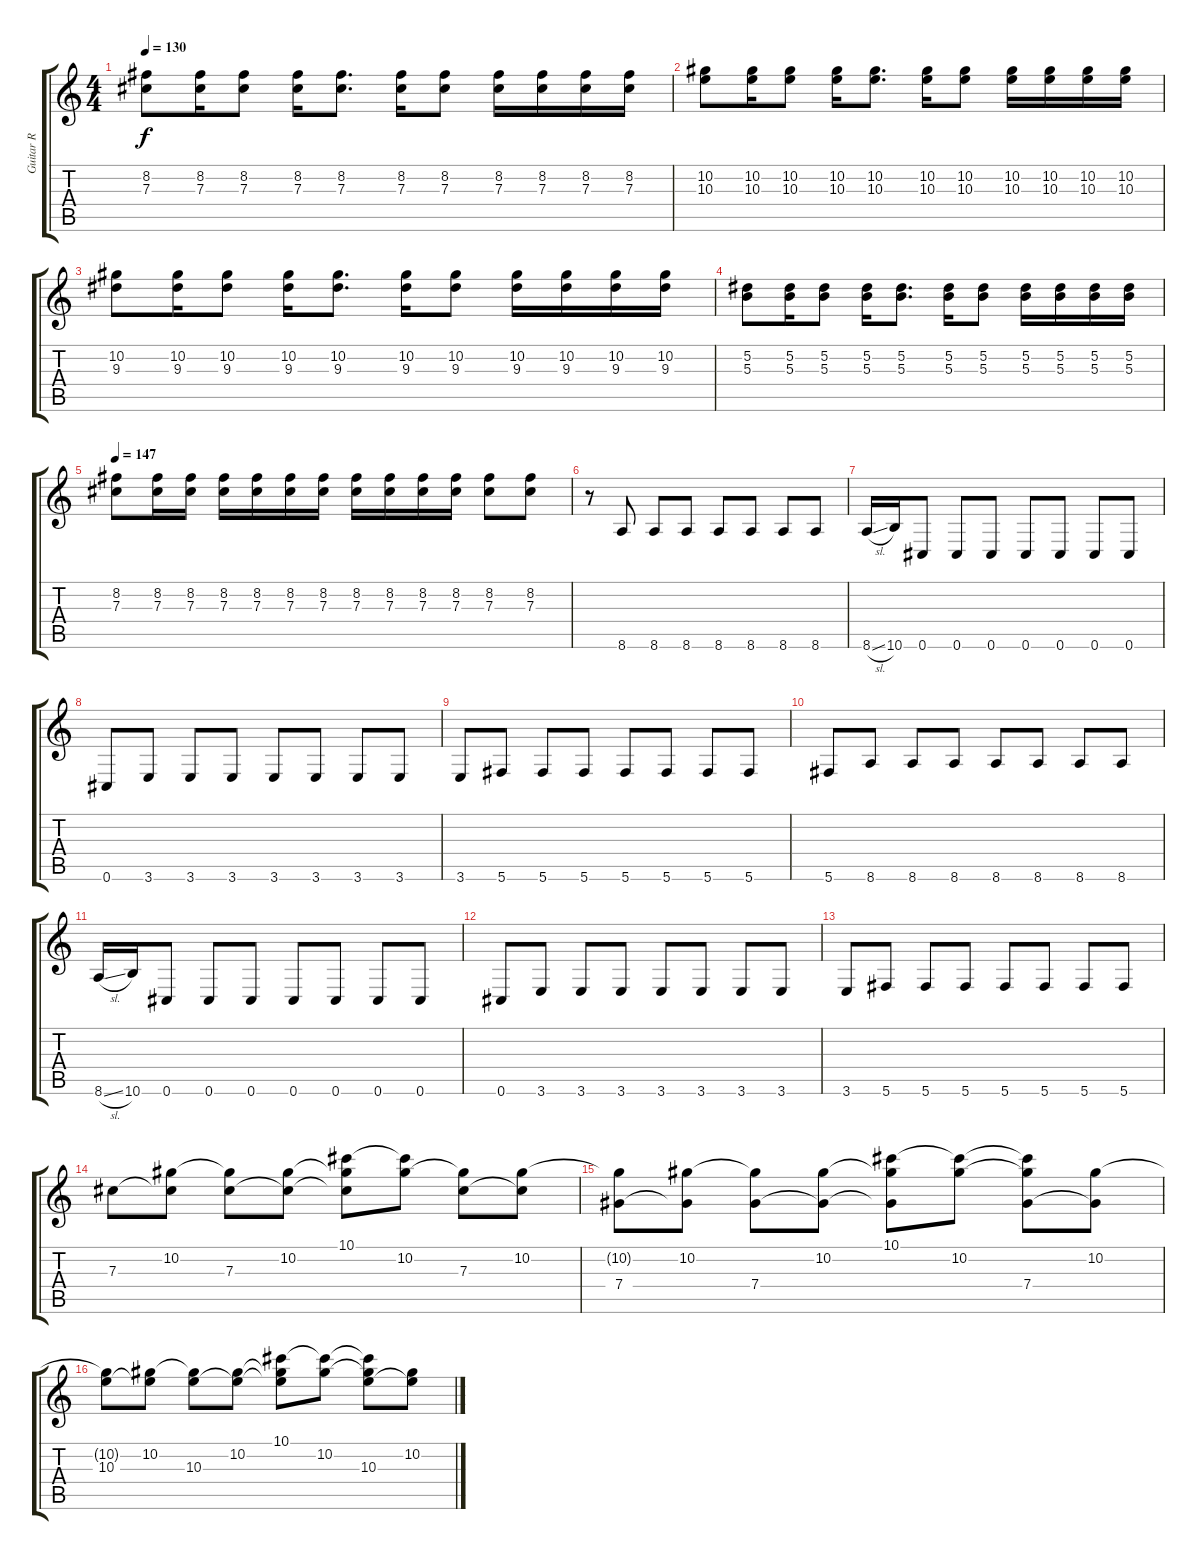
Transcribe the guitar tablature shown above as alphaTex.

\track ("Guitar R" "Guitar R") {instrument distortionguitar}
\staff {score tabs}
\tuning (Eb4 Bb3 Gb3 Db3 Ab2 Db2) {hide}
\ts (4 4)
\tempo 130
\clef g2
\ks c
(8.2 7.3).8{dy f} (8.2 7.3).16 (8.2 7.3).8 (8.2 7.3).16 (8.2 7.3).8{d} (8.2 7.3).16 (8.2 7.3).8 (8.2 7.3).16 (8.2 7.3).16 (8.2 7.3).16 (8.2 7.3).16 |
(10.2 10.3).8 (10.2 10.3).16 (10.2 10.3).8 (10.2 10.3).16 (10.2 10.3).8{d} (10.2 10.3).16 (10.2 10.3).8 (10.2 10.3).16 (10.2 10.3).16 (10.2 10.3).16 (10.2 10.3).16 |
(10.2 9.3).8 (10.2 9.3).16 (10.2 9.3).8 (10.2 9.3).16 (10.2 9.3).8{d} (10.2 9.3).16 (10.2 9.3).8 (10.2 9.3).16 (10.2 9.3).16 (10.2 9.3).16 (10.2 9.3).16 |
(5.2 5.3).8 (5.2 5.3).16 (5.2 5.3).8 (5.2 5.3).16 (5.2 5.3).8{d} (5.2 5.3).16 (5.2 5.3).8 (5.2 5.3).16 (5.2 5.3).16 (5.2 5.3).16 (5.2 5.3).16 |
\tempo 147
(8.2 7.3).8 (8.2 7.3).16 (8.2 7.3).16 (8.2 7.3).16 (8.2 7.3).16 (8.2 7.3).16 (8.2 7.3).16 (8.2 7.3).16 (8.2 7.3).16 (8.2 7.3).16 (8.2 7.3).16 (8.2 7.3).8 (8.2 7.3).8 |
r.8 8.6.8 8.6.8 8.6.8 8.6.8 8.6.8 8.6.8 8.6.8 |
8.6{sl}.16 10.6.16 0.6.8 0.6.8 0.6.8 0.6.8 0.6.8 0.6.8 0.6.8 |
0.6.8 3.6.8 3.6.8 3.6.8 3.6.8 3.6.8 3.6.8 3.6.8 |
3.6.8 5.6.8 5.6.8 5.6.8 5.6.8 5.6.8 5.6.8 5.6.8 |
5.6.8 8.6.8 8.6.8 8.6.8 8.6.8 8.6.8 8.6.8 8.6.8 |
8.6{sl}.16 10.6.16 0.6.8 0.6.8 0.6.8 0.6.8 0.6.8 0.6.8 0.6.8 |
0.6.8 3.6.8 3.6.8 3.6.8 3.6.8 3.6.8 3.6.8 3.6.8 |
3.6.8 5.6.8 5.6.8 5.6.8 5.6.8 5.6.8 5.6.8 5.6.8 |
7.3.8 (10.2 7.3{t}).8 (10.2{t} 7.3).8 (10.2 7.3{t}).8 (10.1 10.2{t} 7.3{t}).8 (10.1{t} 10.2).8 (10.2{t} 7.3).8 (10.2 7.3{t}).8 |
(10.2{t} 7.4).8 (10.2 7.4{t}).8 (10.2{t} 7.4).8 (10.2 7.4{t}).8 (10.1 10.2{t} 7.4{t}).8 (10.1{t} 10.2).8 (10.1{t} 10.2{t} 7.4).8 (10.2 7.4{t}).8 |
(10.2{t} 10.3).8 (10.2 10.3{t}).8 (10.2{t} 10.3).8 (10.2 10.3{t}).8 (10.1 10.2{t} 10.3{t}).8 (10.1{t} 10.2).8 (10.1{t} 10.2{t} 10.3).8 (10.2 10.3{t}).8
